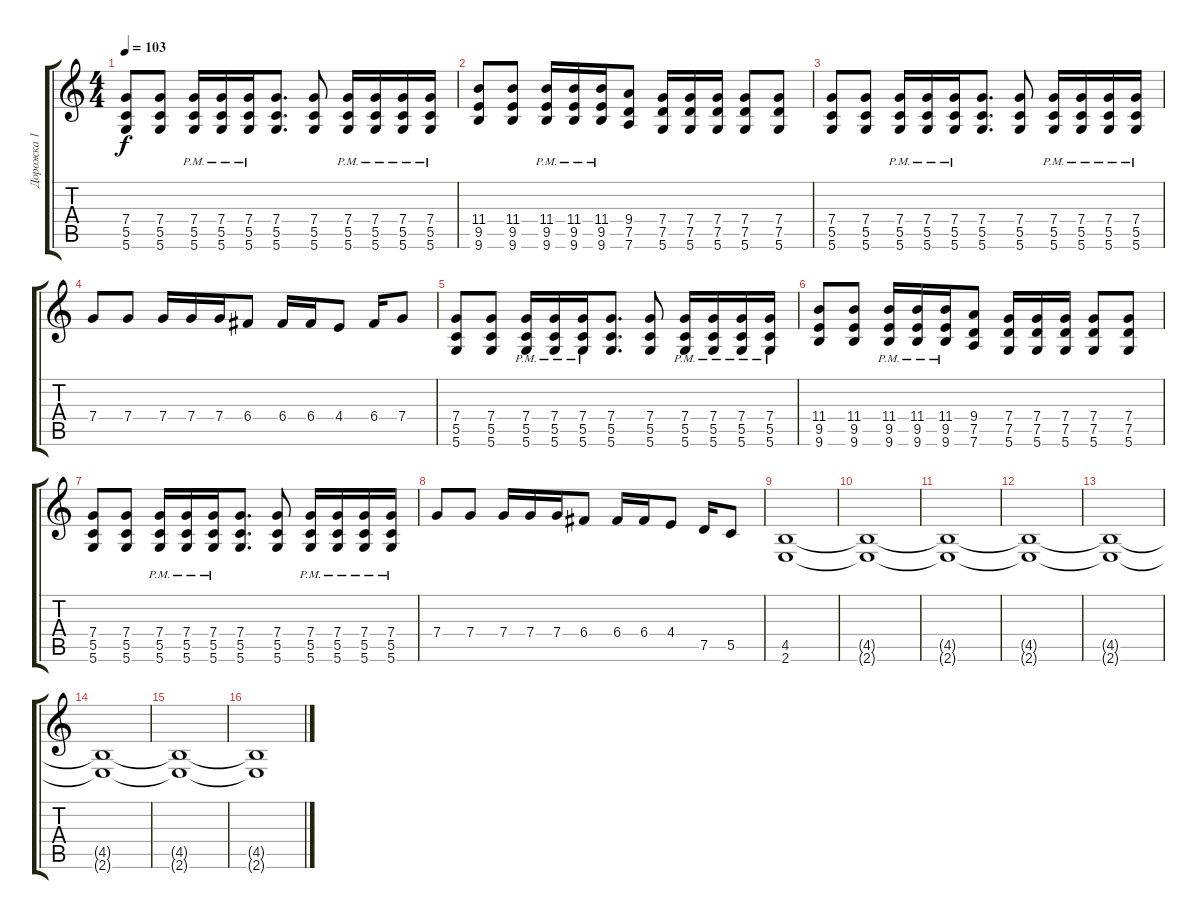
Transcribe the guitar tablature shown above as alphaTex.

\track ("Дорожка 1" "Дорожка 1") {instrument distortionguitar}
\staff {score tabs}
\tuning (D4 A3 F3 C3 G2 D2) {hide}
\ts (4 4)
\tempo 103
\clef g2
\ks c
(7.4 5.5 5.6).8{dy f} (7.4 5.5 5.6).8 (7.4{pm} 5.5{pm} 5.6{pm}).16 (7.4{pm} 5.5{pm} 5.6{pm}).16 (7.4{pm} 5.5{pm} 5.6{pm}).16 (7.4 5.5 5.6).8{d} (7.4 5.5 5.6).8 (7.4{pm} 5.5{pm} 5.6{pm}).16 (7.4{pm} 5.5{pm} 5.6{pm}).16 (7.4{pm} 5.5{pm} 5.6{pm}).16 (7.4{pm} 5.5{pm} 5.6{pm}).16 |
(11.4 9.5 9.6).8 (11.4 9.5 9.6).8 (11.4{pm} 9.5{pm} 9.6{pm}).16 (11.4{pm} 9.5{pm} 9.6{pm}).16 (11.4{pm} 9.5{pm} 9.6{pm}).16 (9.4 7.5 7.6).8 (7.4 7.5 5.6).16 (7.4 7.5 5.6).16 (7.4 7.5 5.6).16 (7.4 7.5 5.6).8 (7.4 7.5 5.6).8 |
(7.4 5.5 5.6).8 (7.4 5.5 5.6).8 (7.4{pm} 5.5{pm} 5.6{pm}).16 (7.4{pm} 5.5{pm} 5.6{pm}).16 (7.4{pm} 5.5{pm} 5.6{pm}).16 (7.4 5.5 5.6).8{d} (7.4 5.5 5.6).8 (7.4{pm} 5.5{pm} 5.6{pm}).16 (7.4{pm} 5.5{pm} 5.6{pm}).16 (7.4{pm} 5.5{pm} 5.6{pm}).16 (7.4{pm} 5.5{pm} 5.6{pm}).16 |
7.4.8 7.4.8 7.4.16 7.4.16 7.4.16 6.4.8 6.4.16 6.4.16 4.4.8 6.4.16 7.4.8 |
(7.4 5.5 5.6).8 (7.4 5.5 5.6).8 (7.4{pm} 5.5{pm} 5.6{pm}).16 (7.4{pm} 5.5{pm} 5.6{pm}).16 (7.4{pm} 5.5{pm} 5.6{pm}).16 (7.4 5.5 5.6).8{d} (7.4 5.5 5.6).8 (7.4{pm} 5.5{pm} 5.6{pm}).16 (7.4{pm} 5.5{pm} 5.6{pm}).16 (7.4{pm} 5.5{pm} 5.6{pm}).16 (7.4{pm} 5.5{pm} 5.6{pm}).16 |
(11.4 9.5 9.6).8 (11.4 9.5 9.6).8 (11.4{pm} 9.5{pm} 9.6{pm}).16 (11.4{pm} 9.5{pm} 9.6{pm}).16 (11.4{pm} 9.5{pm} 9.6{pm}).16 (9.4 7.5 7.6).8 (7.4 7.5 5.6).16 (7.4 7.5 5.6).16 (7.4 7.5 5.6).16 (7.4 7.5 5.6).8 (7.4 7.5 5.6).8 |
(7.4 5.5 5.6).8 (7.4 5.5 5.6).8 (7.4{pm} 5.5{pm} 5.6{pm}).16 (7.4{pm} 5.5{pm} 5.6{pm}).16 (7.4{pm} 5.5{pm} 5.6{pm}).16 (7.4 5.5 5.6).8{d} (7.4 5.5 5.6).8 (7.4{pm} 5.5{pm} 5.6{pm}).16 (7.4{pm} 5.5{pm} 5.6{pm}).16 (7.4{pm} 5.5{pm} 5.6{pm}).16 (7.4{pm} 5.5{pm} 5.6{pm}).16 |
7.4.8 7.4.8 7.4.16 7.4.16 7.4.16 6.4.8 6.4.16 6.4.16 4.4.8 7.5.16 5.5.8 |
(4.5 2.6).1 |
(4.5{t} 2.6{t}).1 |
(4.5{t} 2.6{t}).1 |
(4.5{t} 2.6{t}).1 |
(4.5{t} 2.6{t}).1 |
(4.5{t} 2.6{t}).1 |
(4.5{t} 2.6{t}).1 |
(4.5{t} 2.6{t}).1
